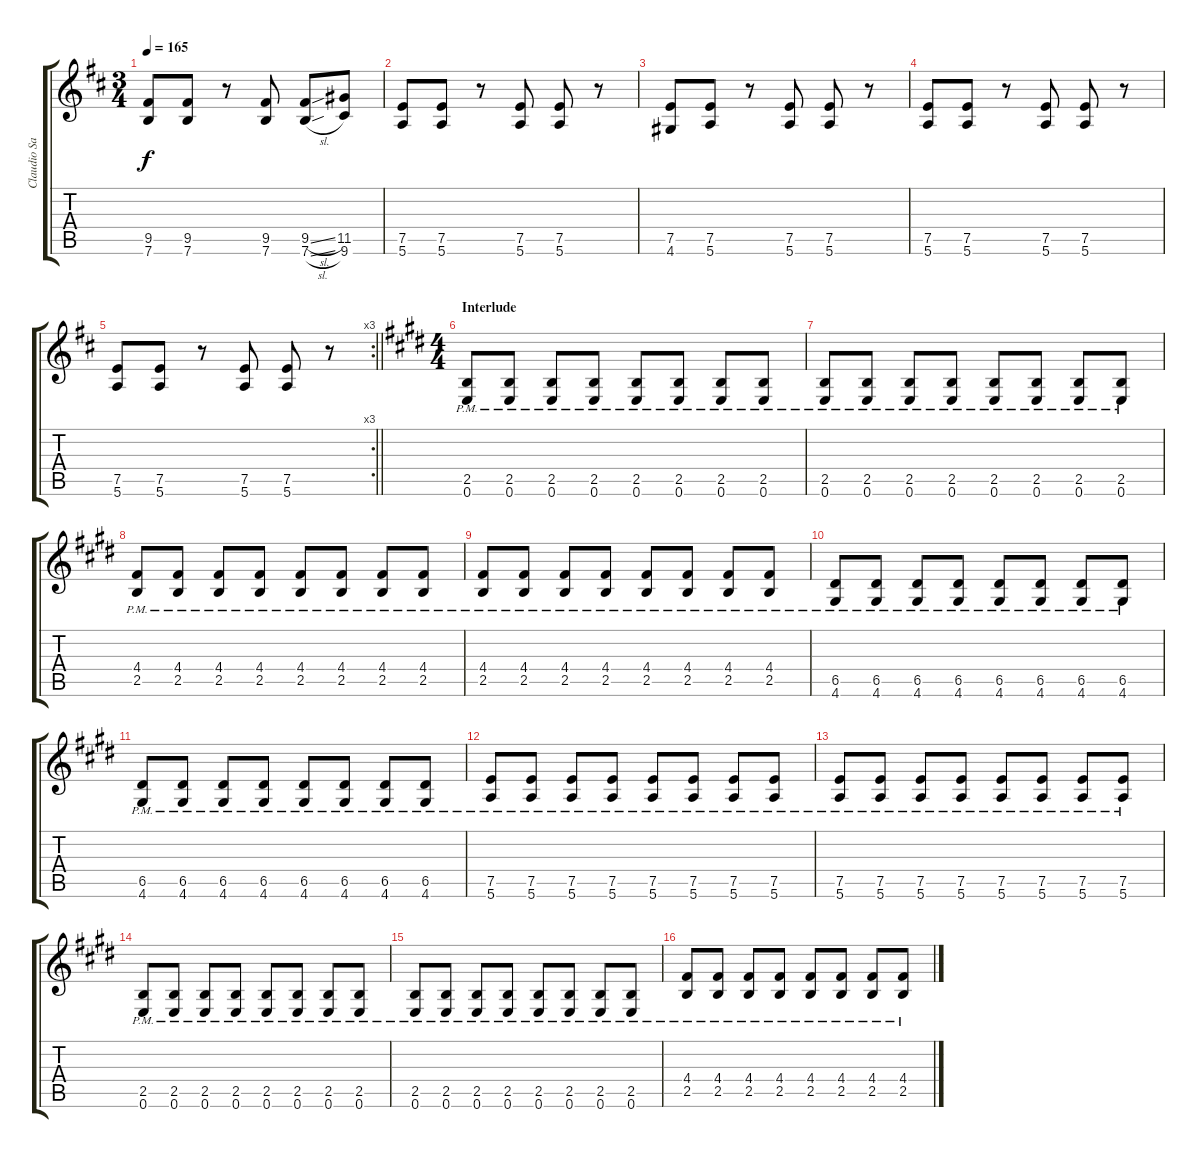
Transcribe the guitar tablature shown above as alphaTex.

\track ("Claudio Sanchez" "Claudio Sa") {instrument overdrivenguitar}
\staff {score tabs}
\tuning (E4 B3 G3 D3 A2 E2) {hide}
\ts (3 4)
\tempo 165
\clef g2
\ks d
(9.5 7.6).8{dy f} (9.5 7.6).8 r.8 (9.5 7.6).8 (9.5{sl} 7.6{sl}).8 (11.5 9.6).8 |
(7.5 5.6).8 (7.5 5.6).8 r.8 (7.5 5.6).8 (7.5 5.6).8 r.8 |
(7.5 4.6).8 (7.5 5.6).8 r.8 (7.5 5.6).8 (7.5 5.6).8 r.8 |
(7.5 5.6).8 (7.5 5.6).8 r.8 (7.5 5.6).8 (7.5 5.6).8 r.8 |
\rc 3
\barLineRight lightlight
(7.5 5.6).8 (7.5 5.6).8 r.8 (7.5 5.6).8 (7.5 5.6).8 r.8 |
\ts (4 4)
\section ("" "Interlude")
\ks e
(2.5{pm} 0.6{pm}).8 (2.5{pm} 0.6{pm}).8 (2.5{pm} 0.6{pm}).8 (2.5{pm} 0.6{pm}).8 (2.5{pm} 0.6{pm}).8 (2.5{pm} 0.6{pm}).8 (2.5{pm} 0.6{pm}).8 (2.5{pm} 0.6{pm}).8 |
(2.5{pm} 0.6{pm}).8 (2.5{pm} 0.6{pm}).8 (2.5{pm} 0.6{pm}).8 (2.5{pm} 0.6{pm}).8 (2.5{pm} 0.6{pm}).8 (2.5{pm} 0.6{pm}).8 (2.5{pm} 0.6{pm}).8 (2.5{pm} 0.6{pm}).8 |
(4.4{pm} 2.5{pm}).8 (4.4{pm} 2.5{pm}).8 (4.4{pm} 2.5{pm}).8 (4.4{pm} 2.5{pm}).8 (4.4{pm} 2.5{pm}).8 (4.4{pm} 2.5{pm}).8 (4.4{pm} 2.5{pm}).8 (4.4{pm} 2.5{pm}).8 |
(4.4{pm} 2.5{pm}).8 (4.4{pm} 2.5{pm}).8 (4.4{pm} 2.5{pm}).8 (4.4{pm} 2.5{pm}).8 (4.4{pm} 2.5{pm}).8 (4.4{pm} 2.5{pm}).8 (4.4{pm} 2.5{pm}).8 (4.4{pm} 2.5{pm}).8 |
(6.5{pm} 4.6{pm}).8 (6.5{pm} 4.6{pm}).8 (6.5{pm} 4.6{pm}).8 (6.5{pm} 4.6{pm}).8 (6.5{pm} 4.6{pm}).8 (6.5{pm} 4.6{pm}).8 (6.5{pm} 4.6{pm}).8 (6.5{pm} 4.6{pm}).8 |
(6.5{pm} 4.6{pm}).8 (6.5{pm} 4.6{pm}).8 (6.5{pm} 4.6{pm}).8 (6.5{pm} 4.6{pm}).8 (6.5{pm} 4.6{pm}).8 (6.5{pm} 4.6{pm}).8 (6.5{pm} 4.6{pm}).8 (6.5{pm} 4.6{pm}).8 |
(7.5{pm} 5.6{pm}).8 (7.5{pm} 5.6{pm}).8 (7.5{pm} 5.6{pm}).8 (7.5{pm} 5.6{pm}).8 (7.5{pm} 5.6{pm}).8 (7.5{pm} 5.6{pm}).8 (7.5{pm} 5.6{pm}).8 (7.5{pm} 5.6{pm}).8 |
(7.5{pm} 5.6{pm}).8 (7.5{pm} 5.6{pm}).8 (7.5{pm} 5.6{pm}).8 (7.5{pm} 5.6{pm}).8 (7.5{pm} 5.6{pm}).8 (7.5{pm} 5.6{pm}).8 (7.5{pm} 5.6{pm}).8 (7.5{pm} 5.6{pm}).8 |
(2.5{pm} 0.6{pm}).8 (2.5{pm} 0.6{pm}).8 (2.5{pm} 0.6{pm}).8 (2.5{pm} 0.6{pm}).8 (2.5{pm} 0.6{pm}).8 (2.5{pm} 0.6{pm}).8 (2.5{pm} 0.6{pm}).8 (2.5{pm} 0.6{pm}).8 |
(2.5{pm} 0.6{pm}).8 (2.5{pm} 0.6{pm}).8 (2.5{pm} 0.6{pm}).8 (2.5{pm} 0.6{pm}).8 (2.5{pm} 0.6{pm}).8 (2.5{pm} 0.6{pm}).8 (2.5{pm} 0.6{pm}).8 (2.5{pm} 0.6{pm}).8 |
(4.4{pm} 2.5{pm}).8 (4.4{pm} 2.5{pm}).8 (4.4{pm} 2.5{pm}).8 (4.4{pm} 2.5{pm}).8 (4.4{pm} 2.5{pm}).8 (4.4{pm} 2.5{pm}).8 (4.4{pm} 2.5{pm}).8 (4.4{pm} 2.5{pm}).8
